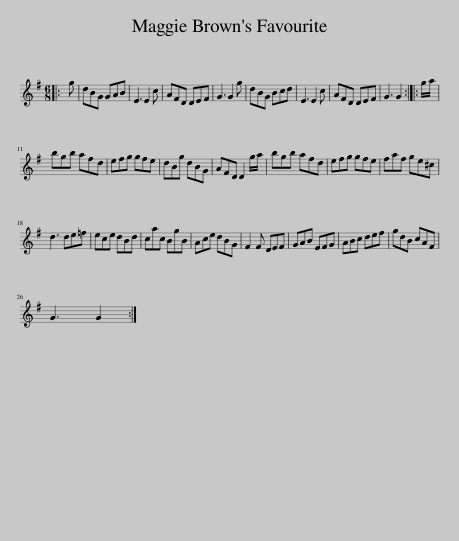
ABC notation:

X:1
L:1/8
M:6/8
I:linebreak $
K:G
V:1 treble
V:1
|: g | dBG GAB | E3 E2 c | AFD DEF | G3 G2 g | %5
 dBG Bcd | E3 E2 c | AFD DEF | G3 G2 :: g/a/ |$ %10
 bgb afd | efg gfe | dBg dBG | AFD D2 g/a/ | bgb afd | %15
 efg gfe | faf ge^c |$ d3 de=f | ece dBd | cac BgB | %20
 Ace dBG | F2 F DEF | GAB EFG | ABc def | gdB cAF |$ %25
 G3 G2 :| %26
